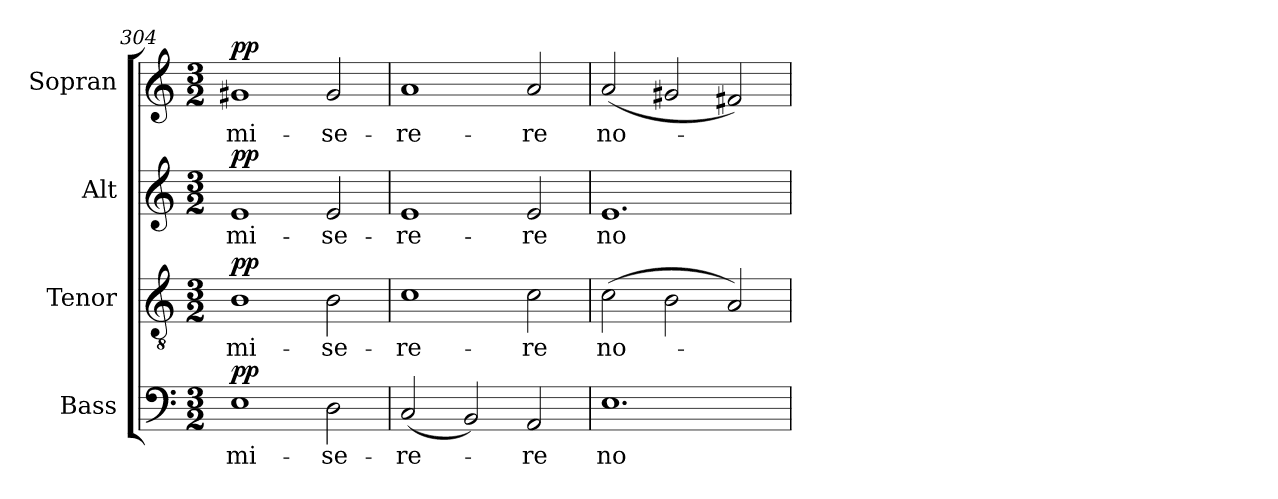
**kern	**text	**dynam	**kern	**text	**dynam	**kern	**text	**dynam	**kern	**text	**dynam
*part4	*part4	*part4	*part3	*part3	*part3	*part2	*part2	*part2	*part1	*part1	*part1
*staff4	*staff4	*staff4	*staff3	*staff3	*staff3	*staff2	*staff2	*staff2	*staff1	*staff1	*staff1
*I"Bass	*	*	*I"Tenor	*	*	*I"Alt	*	*	*I"Sopran	*	*
*I'B.	*	*	*I'T.	*	*	*I'A.	*	*	*I'S.	*	*
*clefF4	*	*	*clefGv2	*	*	*clefG2	*	*	*clefG2	*	*
*k[]	*	*	*k[]	*	*	*k[]	*	*	*k[]	*	*
*C:	*	*	*C:	*	*	*C:	*	*	*C:	*	*
*M3/2	*	*	*M3/2	*	*	*M3/2	*	*	*M3/2	*	*
=304	=304	=304	=304	=304	=304	=304	=304	=304	=304	=304	=304
!	!LO:LY:b	!LO:DY:a	!	!LO:LY:b	!LO:DY:a	!	!LO:LY:b	!LO:DY:a	!	!LO:LY:b	!LO:DY:a
1E	mi-	pp	1B	mi-	pp	1e	mi-	pp	1g#X	mi-	pp
!	!LO:LY:b	!	!	!LO:LY:b	!	!	!LO:LY:b	!	!	!LO:LY:b	!
2D\	-se-	.	2B\	-se-	.	2e/	-se-	.	2g#/	-se-	.
=305	=305	=305	=305	=305	=305	=305	=305	=305	=305	=305	=305
!	!LO:LY:b	!	!	!LO:LY:b	!	!	!LO:LY:b	!	!	!LO:LY:b	!
(<2C/	-re-	.	1c	-re-	.	1e	-re-	.	1a	-re-	.
2BB/)	.	.	.	.	.	.	.	.	.	.	.
!	!LO:LY:b	!	!	!LO:LY:b	!	!	!LO:LY:b	!	!	!LO:LY:b	!
2AA/	-re	.	2c\	-re	.	2e/	-re	.	2a/	-re	.
=306	=306	=306	=306	=306	=306	=306	=306	=306	=306	=306	=306
!	!LO:LY:b	!	!	!LO:LY:b	!	!	!LO:LY:b	!	!	!LO:LY:b	!
1.E	no-	.	(>2c\	no-	.	1.e	no-	.	(<2a/	no-	.
.	.	.	2B\	.	.	.	.	.	2g#X/	.	.
.	.	.	2A/)	.	.	.	.	.	2f#X/)	.	.
=	=	=	=	=	=	=	=	=	=	=	=
*-	*-	*-	*-	*-	*-	*-	*-	*-	*-	*-	*-
